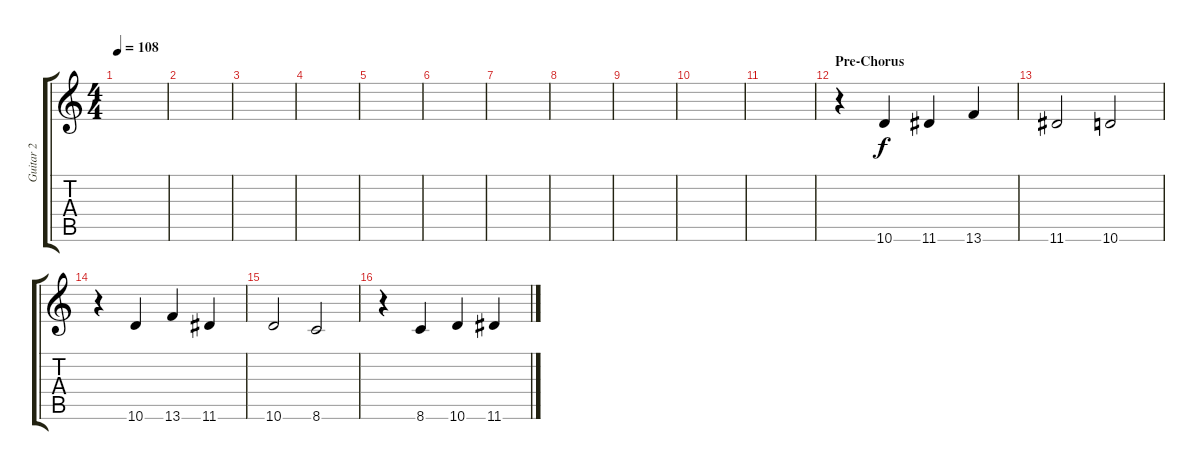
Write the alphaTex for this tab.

\track ("Guitar 2" "Guitar 2") {instrument electricguitarclean}
\staff {score tabs}
\tuning (E4 B3 G3 D3 A2 E2) {hide}
\ts (4 4)
\tempo 108
\clef g2
\ks c
|
|
|
|
|
|
|
|
|
|
|
\section ("" "Pre-Chorus")
r.4{instrument distortionguitar} 10.6.4 11.6.4 13.6.4 |
11.6.2 10.6.2 |
r.4 10.6.4 13.6.4 11.6.4 |
10.6.2 8.6.2 |
r.4 8.6.4 10.6.4 11.6.4
